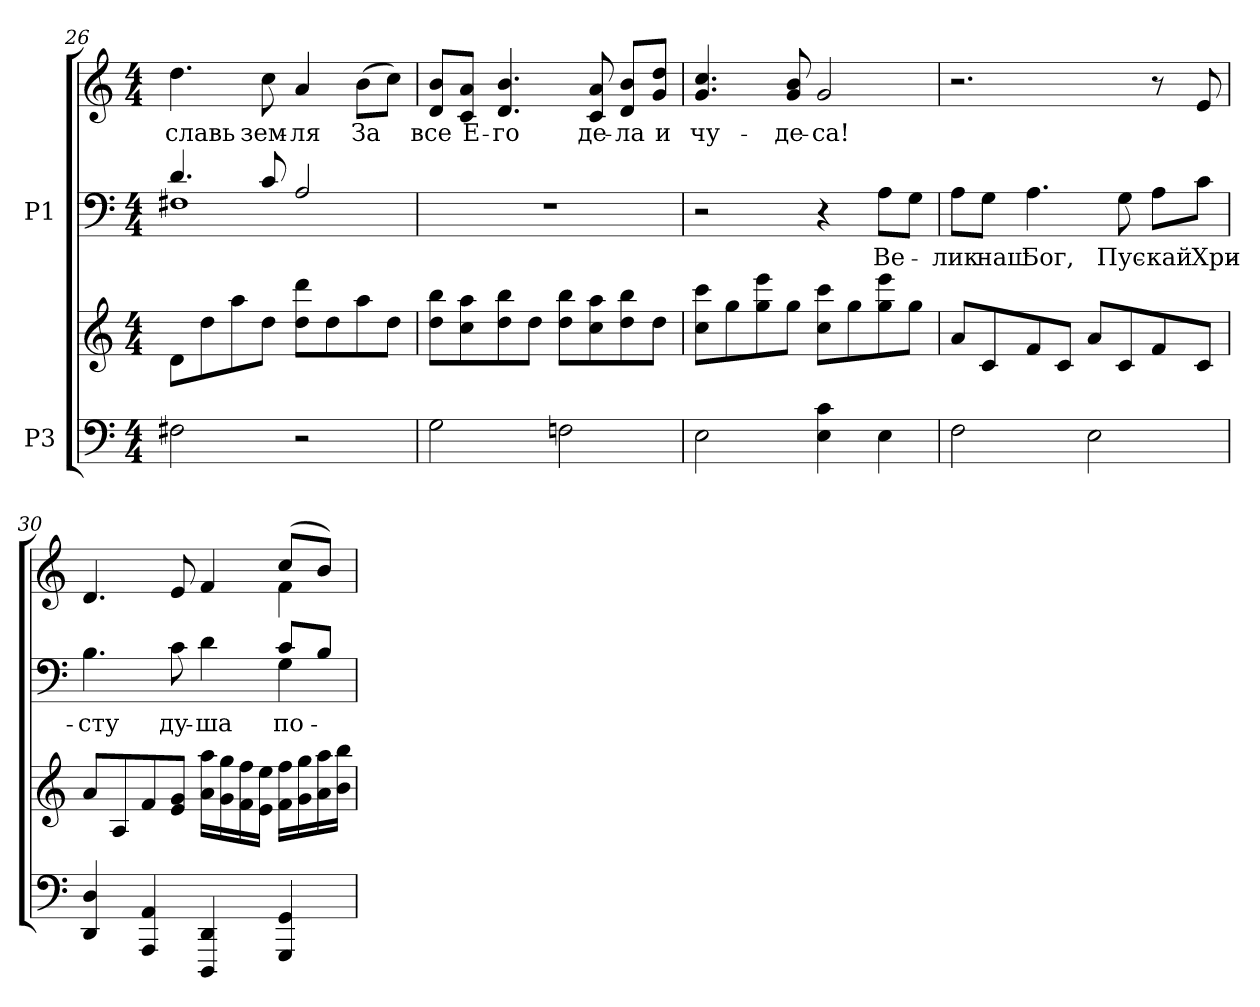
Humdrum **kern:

**kern	**kern	**kern	**text	**kern	**text
*part2	*part2	*part1	*part1	*part1	*part1
*staff4	*staff3	*staff2	*staff2	*staff1	*staff1
*I"P3	*	*I"P1	*	*	*
*clefF4	*clefG2	*clefF4	*	*clefG2	*
*k[]	*k[]	*k[]	*	*k[]	*
*C:	*C:	*C:	*	*C:	*
*M4/4	*M4/4	*M4/4	*	*M4/4	*
=26	=26	=26	=26	=26	=26
*	*	*^	*	*	*
!	!	!	!	!	!	!LO:LY:b:color=#000000
2F#Xi\	8di\L	4.di/	1F#Xi	.	4.ddi\	-славь
.	8ddi\	.	.	.	.	.
.	8aai\	.	.	.	.	.
!	!	!	!	!	!	!LO:LY:b:color=#000000
.	8ddi\J	8ci/	.	.	8cci\	зем-
!	!	!	!	!	!	!LO:LY:b:color=#000000
2r	8ddi\ 8dddiL	2Ai/	.	.	4ai/	-ля
.	8ddi\	.	.	.	.	.
!	!	!	!	!	!	!LO:LY:b:color=#000000
.	8aai\	.	.	.	(8bi\L	За
.	8ddi\J	.	.	.	8cci\J)	.
*	*	*v	*v	*	*	*
=27	=27	=27	=27	=27	=27
!	!	!	!	!	!LO:LY:b:color=#000000
2Gi\	8ddi\ 8bbiL	1r	.	8di/ 8biL	все
!	!	!	!	!	!LO:LY:b:color=#000000
.	8cci\ 8aai	.	.	8ci/ 8aiJ	Е-
!	!	!	!	!	!LO:LY:b:color=#000000
.	8ddi\ 8bbi	.	.	4.di/ 4.bi	-го
.	8ddi\J	.	.	.	.
2Fni\	8ddi\ 8bbiL	.	.	.	.
!	!	!	!	!	!LO:LY:b:color=#000000
.	8cci\ 8aai	.	.	8ci/ 8ai	де-
!	!	!	!	!	!LO:LY:b:color=#000000
.	8ddi\ 8bbi	.	.	8di/ 8biL	-ла
!	!	!	!	!	!LO:LY:b:color=#000000
.	8ddi\J	.	.	8gi/ 8ddiJ	и
!!LO:LB:g=z
=28	=28	=28	=28	=28	=28
!	!	!	!	!	!LO:LY:b:color=#000000
2Ei\	8cci\ 8ccciL	2r	.	4.gi/ 4.cci	чу-
.	8ggi\	.	.	.	.
.	8ggi\ 8eeei	.	.	.	.
!	!	!	!	!	!LO:LY:b:color=#000000
.	8ggi\J	.	.	8gi/ 8bi	-де-
!	!	!	!	!	!LO:LY:b:color=#000000
4Ei\ 4ci	8cci\ 8ccciL	4r	.	2gi/	-са!
.	8ggi\	.	.	.	.
!	!	!	!LO:LY:a:color=#000000	!	!
4Ei\	8ggi\ 8eeei	8Ai\L	Ве-	.	.
.	8ggi\J	8Gi\J	.	.	.
=29	=29	=29	=29	=29	=29
!	!	!	!LO:LY:a:color=#000000	!	!
2Fi\	8ai/L	8Ai\L	-лик	2.r	.
!	!	!	!LO:LY:a:color=#000000	!	!
.	8ci/	8Gi\J	наш	.	.
!	!	!	!LO:LY:a:color=#000000	!	!
.	8fi/	4.Ai\	Бог,	.	.
.	8ci/J	.	.	.	.
2Ei\	8ai/L	.	.	.	.
!	!	!	!LO:LY:a:color=#000000	!	!
.	8ci/	8Gi\	Пус-	.	.
!	!	!	!LO:LY:a:color=#000000	!	!
.	8fi/	8Ai\L	-кай	8r	.
!	!	!	!LO:LY:a:color=#000000	!	!
.	8ci/J	8ci\J	Хри-	8ei/	.
=30	=30	=30	=30	=30	=30
!	!	!	!LO:LY:a:color=#000000	!	!
*	*	*^	*	*^	*
4DDi/ 4Di	8ai/L	4.Bi\	2.ryy	-сту	4.di/	2.ryy	.
.	8Ai/	.	.	.	.	.	.
4AAAi/ 4AAi	8fi/	.	.	.	.	.	.
!	!	!	!	!LO:LY:a:color=#000000	!	!	!
.	8ei/ 8giJ	8ci\	.	ду-	8ei/	.	.
!	!	!	!	!LO:LY:a:color=#000000	!	!	!
4DDDi/ 4DDi	16ai\ 16aaiLL	4di\	.	-ша	4fi/	.	.
.	16gi\ 16ggi	.	.	.	.	.	.
.	16fi\ 16ffi	.	.	.	.	.	.
.	16ei\ 16eeiJJ	.	.	.	.	.	.
!	!	!	!	!LO:LY:a:color=#000000	!	!	!
4GGGi/ 4GGi	16fi\ 16ffiLL	8ci/L	4Gi\	по-	(8cci/L	4fi\	.
.	16gi\ 16ggi	.	.	.	.	.	.
.	16ai\ 16aai	8Bi/J	.	.	8bi/J)	.	.
.	16bi\ 16bbiJJ	.	.	.	.	.	.
*	*	*v	*v	*	*	*	*
*	*	*	*	*v	*v	*
=	=	=	=	=	=
*-	*-	*-	*-	*-	*-
